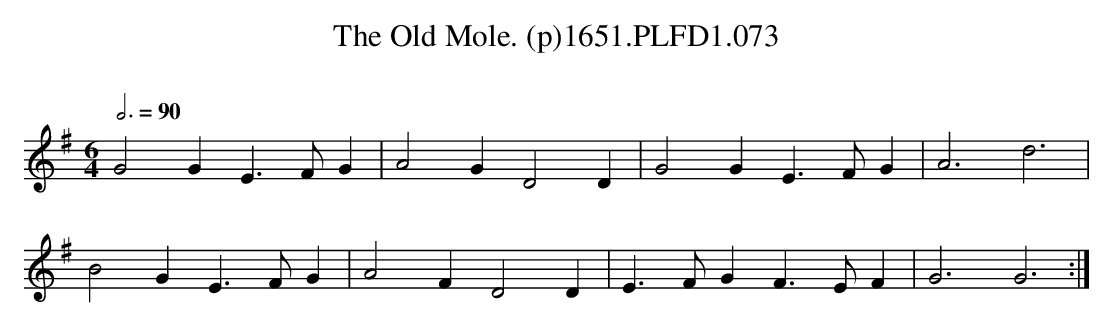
X:1
T:Old Mole. (p)1651.PLFD1.073, The
M:6/4
L:1/4
Q:3/4=90
O:
K:G
G2 G E>FG|A2 G D2 D|G2 G E>FG|A3 d3|
B2 G E>FG|A2 F D2 D|E>FG F>EF|G3G3:|
